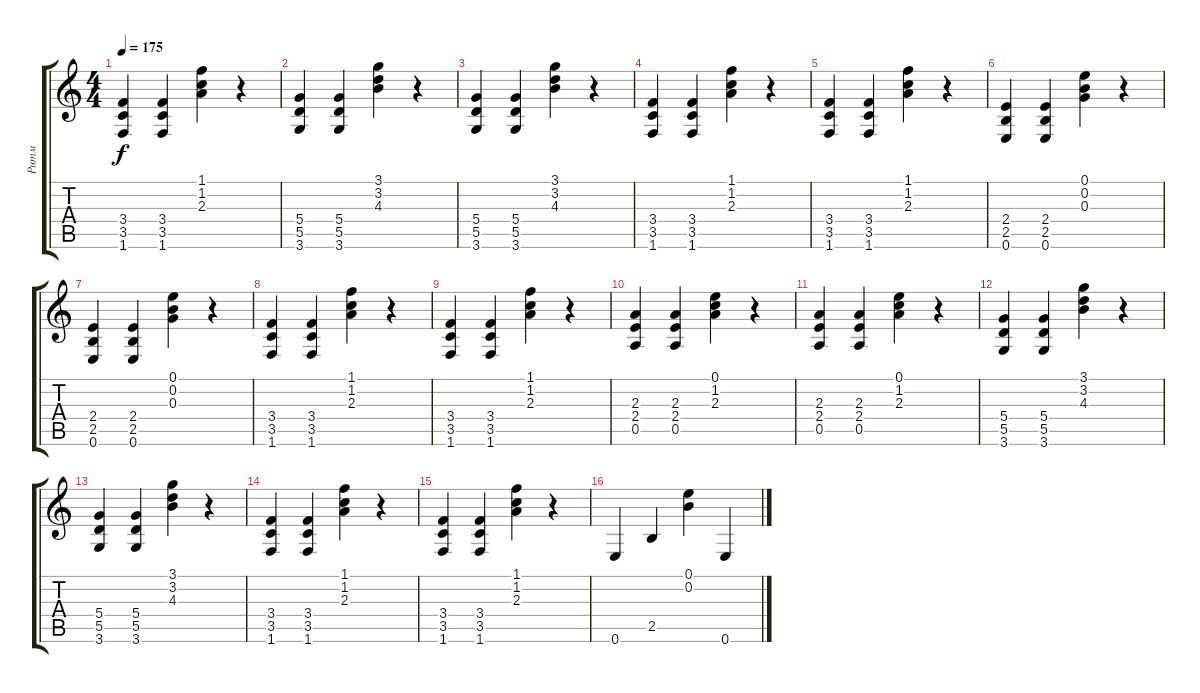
\track ("Ритм" "Ритм") {instrument acousticguitarsteel}
\staff {score tabs}
\tuning (E4 B3 G3 D3 A2 E2) {hide}
\ts (4 4)
\tempo 175
\clef g2
\ks c
(3.4 3.5 1.6).4{dy f} (3.4 3.5 1.6).4 (1.1 1.2 2.3).4 r.4 |
(5.4 5.5 3.6).4 (5.4 5.5 3.6).4 (3.1 3.2 4.3).4 r.4 |
(5.4 5.5 3.6).4 (5.4 5.5 3.6).4 (3.1 3.2 4.3).4 r.4 |
(3.4 3.5 1.6).4 (3.4 3.5 1.6).4 (1.1 1.2 2.3).4 r.4 |
(3.4 3.5 1.6).4 (3.4 3.5 1.6).4 (1.1 1.2 2.3).4 r.4 |
(2.4 2.5 0.6).4 (2.4 2.5 0.6).4 (0.1 0.2 0.3).4 r.4 |
(2.4 2.5 0.6).4 (2.4 2.5 0.6).4 (0.1 0.2 0.3).4 r.4 |
(3.4 3.5 1.6).4 (3.4 3.5 1.6).4 (1.1 1.2 2.3).4 r.4 |
(3.4 3.5 1.6).4 (3.4 3.5 1.6).4 (1.1 1.2 2.3).4 r.4 |
(2.3 2.4 0.5).4 (2.3 2.4 0.5).4 (0.1 1.2 2.3).4 r.4 |
(2.3 2.4 0.5).4 (2.3 2.4 0.5).4 (0.1 1.2 2.3).4 r.4 |
(5.4 5.5 3.6).4 (5.4 5.5 3.6).4 (3.1 3.2 4.3).4 r.4 |
(5.4 5.5 3.6).4 (5.4 5.5 3.6).4 (3.1 3.2 4.3).4 r.4 |
(3.4 3.5 1.6).4 (3.4 3.5 1.6).4 (1.1 1.2 2.3).4 r.4 |
(3.4 3.5 1.6).4 (3.4 3.5 1.6).4 (1.1 1.2 2.3).4 r.4 |
0.6.4 2.5.4 (0.1 0.2).4 0.6.4
